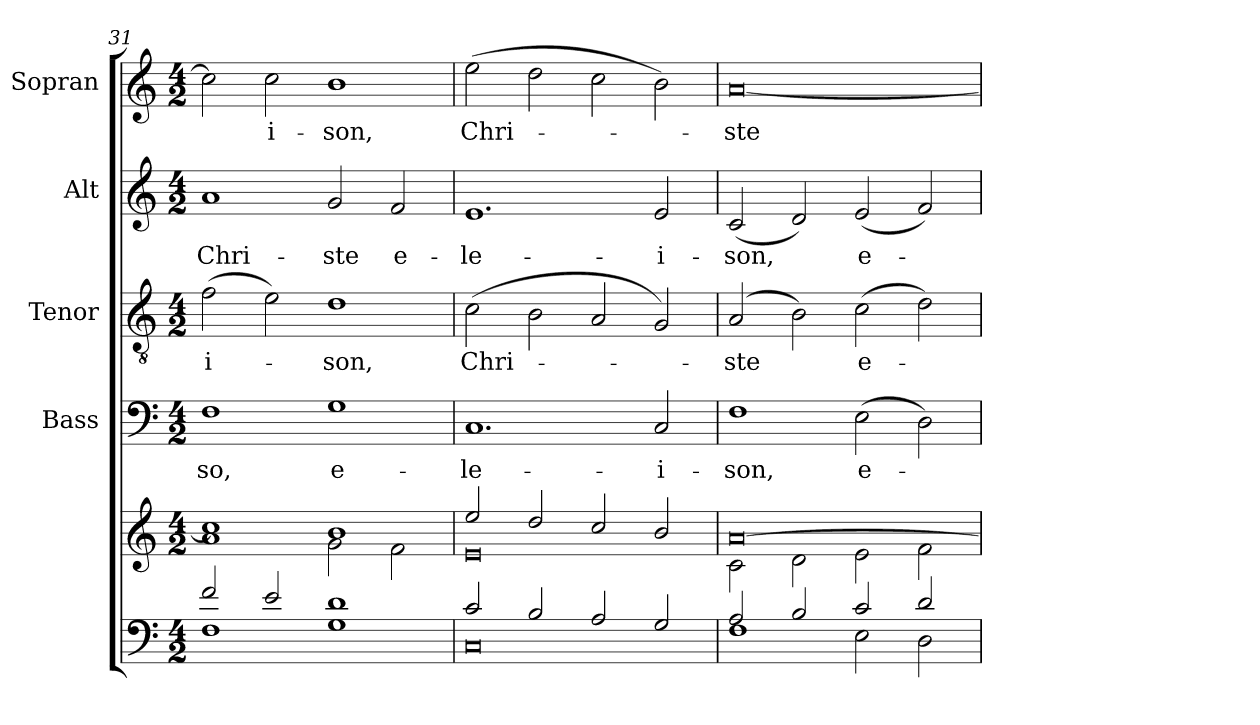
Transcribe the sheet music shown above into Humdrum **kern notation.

**kern	**kern	**kern	**text	**kern	**text	**kern	**text	**kern	**text
*part5	*part5	*part4	*part4	*part3	*part3	*part2	*part2	*part1	*part1
*staff6	*staff5	*staff4	*staff4	*staff3	*staff3	*staff2	*staff2	*staff1	*staff1
*	*	*I"Bass	*	*I"Tenor	*	*I"Alt	*	*I"Sopran	*
*	*	*I'B.	*	*I'T.	*	*I'A.	*	*I'S.	*
*clefF4	*clefG2	*clefF4	*	*clefGv2	*	*clefG2	*	*clefG2	*
*k[]	*k[]	*k[]	*	*k[]	*	*k[]	*	*k[]	*
*C:	*C:	*C:	*	*C:	*	*C:	*	*C:	*
*M4/2	*M4/2	*M4/2	*	*M4/2	*	*M4/2	*	*M4/2	*
=31	=31	=31	=31	=31	=31	=31	=31	=31	=31
*^	*^	*	*	*	*	*	*	*	*
!	!	!	!	!	!LO:LY:b	!	!LO:LY:b	!	!LO:LY:b	!	!
2f/	1F	1cc]	1a	1F	-so,	(>2f\	-i-	1a	Chri-	2cc\]	.
!	!	!	!	!	!	!	!	!	!	!	!LO:LY:b
2e/	.	.	.	.	.	2e\)	.	.	.	2cc\	-i-
!	!	!	!	!	!LO:LY:b	!	!LO:LY:b	!	!LO:LY:b	!	!LO:LY:b
1d	1G	1b	2g\	1G	e-	1d	-son,	2g/	-ste	1b	-son,
!	!	!	!	!	!	!	!	!	!LO:LY:b	!	!
.	.	.	2f\	.	.	.	.	2f/	e-	.	.
=32	=32	=32	=32	=32	=32	=32	=32	=32	=32	=32	=32
!	!	!	!	!	!LO:LY:b	!	!LO:LY:b	!	!LO:LY:b	!	!LO:LY:b
2c/	0C	2ee/	0e	1.C	-le-	(>2c\	Chri-	1.e	-le-	(>2ee\	Chri-
2B/	.	2dd/	.	.	.	2B\	.	.	.	2dd\	.
2A/	.	2cc/	.	.	.	2A/	.	.	.	2cc\	.
!	!	!	!	!	!LO:LY:b	!	!	!	!LO:LY:b	!	!
2G/	.	2b/	.	2C/	-i-	2G/)	.	2e/	-i-	2b\)	.
=33	=33	=33	=33	=33	=33	=33	=33	=33	=33	=33	=33
!	!	!	!	!	!LO:LY:b	!	!LO:LY:b	!	!LO:LY:b	!	!LO:LY:b
2A/	1F	[>0a	2c\	1F	-son,	(2A/	-ste	(<2c/	-son,	[0a	-ste
2B/	.	.	2d\	.	.	2B\)	.	2d/)	.	.	.
!	!	!	!	!	!LO:LY:b	!	!LO:LY:b	!	!LO:LY:b	!	!
2c/	2E\	.	2e\	(>2E\	e-	(>2c\	e-	(<2e/	e-	.	.
2d/	2D\	.	2f\	2D\)	.	2d\)	.	2f/)	.	.	.
*v	*v	*	*	*	*	*	*	*	*	*	*
*	*v	*v	*	*	*	*	*	*	*	*
=	=	=	=	=	=	=	=	=	=
*-	*-	*-	*-	*-	*-	*-	*-	*-	*-
